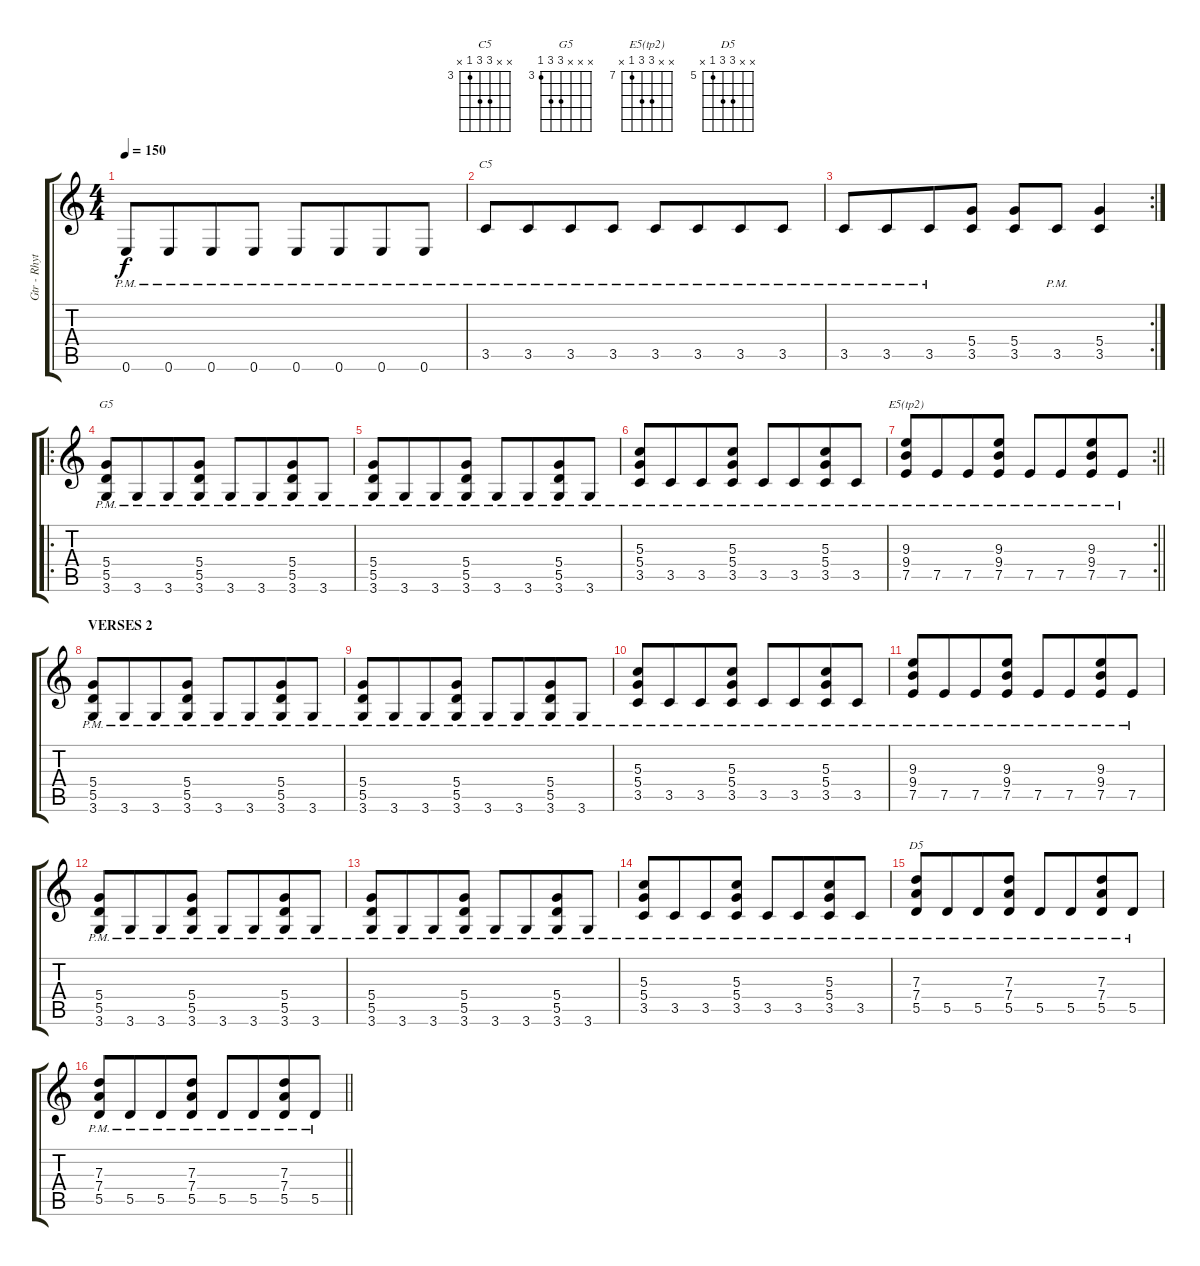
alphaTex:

\track ("Gtr - Rhythm" "Gtr - Rhyt") {instrument overdrivenguitar}
\staff {score tabs}
\tuning (E4 B3 G3 D3 A2 E2) {hide}
\chord ("C5" x x 5 5 3 x) {firstfret 3}
\chord ("G5" x x x 5 5 3) {firstfret 3}
\chord ("E5(tp2)" x x 9 9 7 x) {firstfret 7}
\chord ("D5" x x 7 7 5 x) {firstfret 5}
\ts (4 4)
\tempo 150
\clef g2
\ks c
0.6{pm}.8{dy f} 0.6{pm}.8{beam merge} 0.6{pm}.8 0.6{pm}.8 0.6{pm}.8 0.6{pm}.8{beam merge} 0.6{pm}.8 0.6{pm}.8 |
3.5{pm}.8{ch "C5"} 3.5{pm}.8{beam merge} 3.5{pm}.8 3.5{pm}.8 3.5{pm}.8{beam merge} 3.5{pm}.8{beam merge} 3.5{pm}.8 3.5{pm}.8 |
\rc 2
3.5{pm}.8 3.5{pm}.8{beam merge} 3.5{pm}.8 (5.4 3.5).8 (5.4 3.5).8{beam merge} 3.5{pm}.8{beam merge} (5.4 3.5).4 |
\ro
(5.4{pm} 5.5{pm} 3.6{pm}).8{ch "G5"} 3.6{pm}.8{beam merge} 3.6{pm}.8 (5.4{pm} 5.5{pm} 3.6{pm}).8 3.6{pm}.8 3.6{pm}.8{beam merge} (5.4{pm} 5.5{pm} 3.6{pm}).8 3.6{pm}.8 |
(5.4{pm} 5.5{pm} 3.6{pm}).8 3.6{pm}.8{beam merge} 3.6{pm}.8 (5.4{pm} 5.5{pm} 3.6{pm}).8 3.6{pm}.8 3.6{pm}.8{beam merge} (5.4{pm} 5.5{pm} 3.6{pm}).8 3.6{pm}.8 |
(5.3{pm} 5.4{pm} 3.5{pm}).8 3.5{pm}.8{beam merge} 3.5{pm}.8 (5.3{pm} 5.4{pm} 3.5{pm}).8 3.5{pm}.8 3.5{pm}.8{beam merge} (5.3{pm} 5.4{pm} 3.5{pm}).8 3.5{pm}.8 |
\rc 2
\barLineRight lightlight
(9.3{pm} 9.4{pm} 7.5{pm}).8{ch "E5(tp2)"} 7.5{pm}.8{beam merge} 7.5{pm}.8 (9.3{pm} 9.4{pm} 7.5{pm}).8 7.5{pm}.8 7.5{pm}.8{beam merge} (9.3{pm} 9.4{pm} 7.5{pm}).8 7.5{pm}.8 |
\section ("" "VERSES 2")
(5.4{pm} 5.5{pm} 3.6{pm}).8 3.6{pm}.8{beam merge} 3.6{pm}.8 (5.4{pm} 5.5{pm} 3.6{pm}).8 3.6{pm}.8 3.6{pm}.8{beam merge} (5.4{pm} 5.5{pm} 3.6{pm}).8 3.6{pm}.8 |
(5.4{pm} 5.5{pm} 3.6{pm}).8 3.6{pm}.8{beam merge} 3.6{pm}.8 (5.4{pm} 5.5{pm} 3.6{pm}).8 3.6{pm}.8 3.6{pm}.8{beam merge} (5.4{pm} 5.5{pm} 3.6{pm}).8 3.6{pm}.8 |
(5.3{pm} 5.4{pm} 3.5{pm}).8 3.5{pm}.8{beam merge} 3.5{pm}.8 (5.3{pm} 5.4{pm} 3.5{pm}).8 3.5{pm}.8 3.5{pm}.8{beam merge} (5.3{pm} 5.4{pm} 3.5{pm}).8 3.5{pm}.8 |
(9.3{pm} 9.4{pm} 7.5{pm}).8 7.5{pm}.8{beam merge} 7.5{pm}.8 (9.3{pm} 9.4{pm} 7.5{pm}).8 7.5{pm}.8 7.5{pm}.8{beam merge} (9.3{pm} 9.4{pm} 7.5{pm}).8 7.5{pm}.8 |
(5.4{pm} 5.5{pm} 3.6{pm}).8 3.6{pm}.8{beam merge} 3.6{pm}.8 (5.4{pm} 5.5{pm} 3.6{pm}).8 3.6{pm}.8 3.6{pm}.8{beam merge} (5.4{pm} 5.5{pm} 3.6{pm}).8 3.6{pm}.8 |
(5.4{pm} 5.5{pm} 3.6{pm}).8 3.6{pm}.8{beam merge} 3.6{pm}.8 (5.4{pm} 5.5{pm} 3.6{pm}).8 3.6{pm}.8 3.6{pm}.8{beam merge} (5.4{pm} 5.5{pm} 3.6{pm}).8 3.6{pm}.8 |
(5.3{pm} 5.4{pm} 3.5{pm}).8 3.5{pm}.8{beam merge} 3.5{pm}.8 (5.3{pm} 5.4{pm} 3.5{pm}).8 3.5{pm}.8 3.5{pm}.8{beam merge} (5.3{pm} 5.4{pm} 3.5{pm}).8 3.5{pm}.8 |
(7.3{pm} 7.4{pm} 5.5{pm}).8{ch "D5"} 5.5{pm}.8{beam merge} 5.5{pm}.8 (7.3{pm} 7.4{pm} 5.5{pm}).8 5.5{pm}.8 5.5{pm}.8{beam merge} (7.3{pm} 7.4{pm} 5.5{pm}).8 5.5{pm}.8 |
\barLineRight lightlight
(7.3{pm} 7.4{pm} 5.5{pm}).8 5.5{pm}.8{beam merge} 5.5{pm}.8 (7.3{pm} 7.4{pm} 5.5{pm}).8 5.5{pm}.8 5.5{pm}.8{beam merge} (7.3{pm} 7.4{pm} 5.5{pm}).8 5.5{pm}.8
